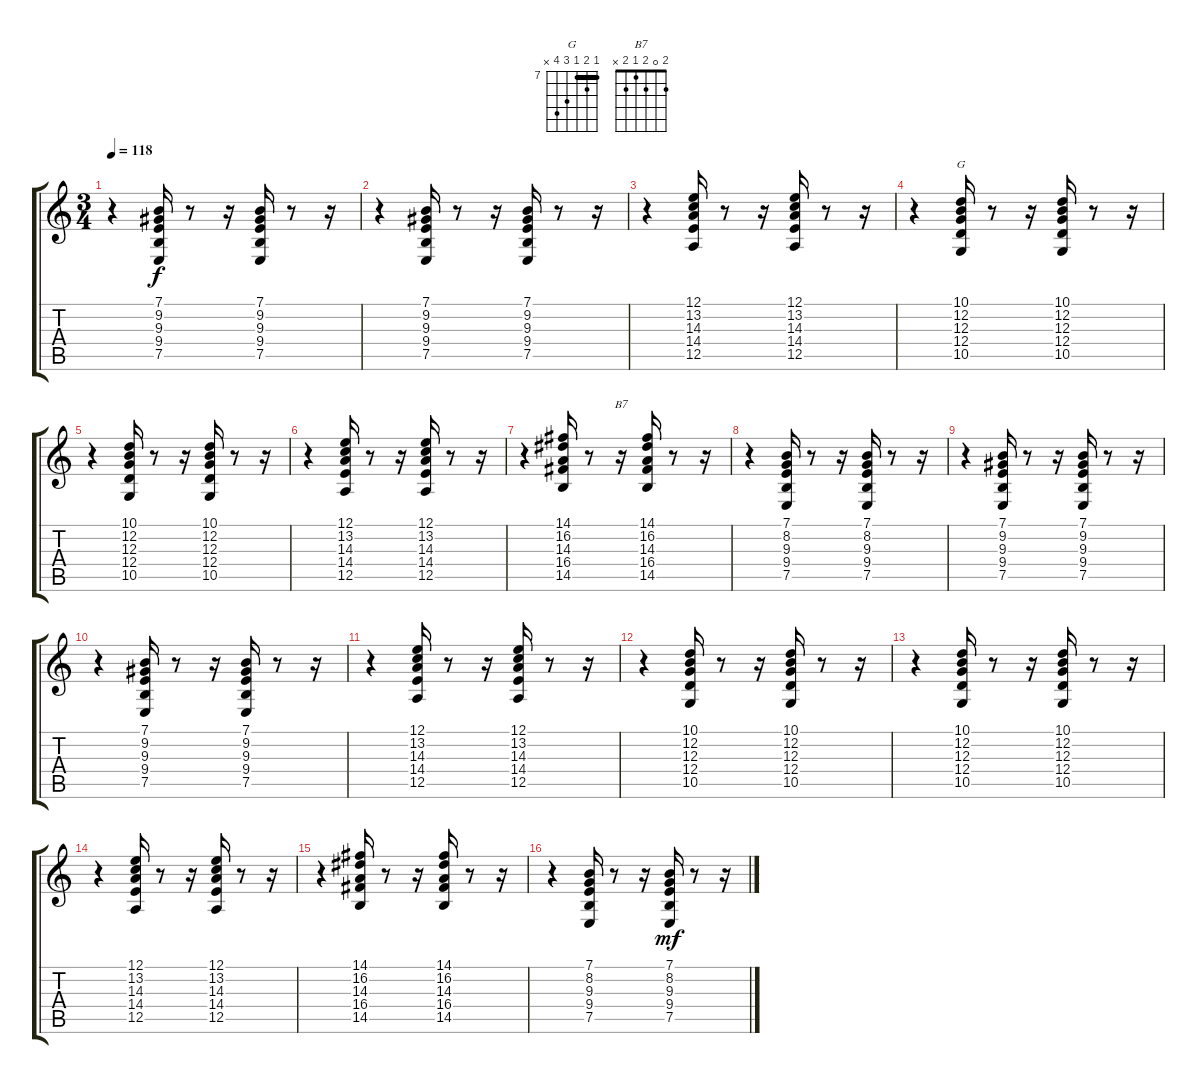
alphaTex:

\track "" {instrument tangoaccordion}
\staff {score tabs}
\tuning (E4 B3 G3 D3 A2 E2) {hide}
\chord ("G" 7 8 7 9 10 x) {firstfret 7 barre 7}
\chord ("B7" 2 0 2 1 2 x)
\ts (3 4)
\tempo 118
\clef g2
\ks c
r.4{dy f} (7.1 9.2 9.3 9.4 7.5).16 r.8 r.16 (7.1 9.2 9.3 9.4 7.5).16 r.8 r.16 |
r.4 (7.1 9.2 9.3 9.4 7.5).16 r.8 r.16 (7.1 9.2 9.3 9.4 7.5).16 r.8 r.16 |
r.4 (12.1 13.2 14.3 14.4 12.5).16 r.8 r.16 (12.1 13.2 14.3 14.4 12.5).16 r.8 r.16 |
r.4 (10.1 12.2 12.3 12.4 10.5).16{ch "G"} r.8 r.16 (10.1 12.2 12.3 12.4 10.5).16 r.8 r.16 |
r.4 (10.1 12.2 12.3 12.4 10.5).16 r.8 r.16 (10.1 12.2 12.3 12.4 10.5).16 r.8 r.16 |
r.4 (12.1 13.2 14.3 14.4 12.5).16 r.8 r.16 (12.1 13.2 14.3 14.4 12.5).16 r.8 r.16 |
r.4 (14.1 16.2 14.3 16.4 14.5).16 r.8 r.16{ch "B7"} (14.1 16.2 14.3 16.4 14.5).16 r.8 r.16 |
r.4 (7.1 8.2 9.3 9.4 7.5).16 r.8 r.16 (7.1 8.2 9.3 9.4 7.5).16 r.8 r.16 |
r.4 (7.1 9.2 9.3 9.4 7.5).16 r.8 r.16 (7.1 9.2 9.3 9.4 7.5).16 r.8 r.16 |
r.4 (7.1 9.2 9.3 9.4 7.5).16 r.8 r.16 (7.1 9.2 9.3 9.4 7.5).16 r.8 r.16 |
r.4 (12.1 13.2 14.3 14.4 12.5).16 r.8 r.16 (12.1 13.2 14.3 14.4 12.5).16 r.8 r.16 |
r.4 (10.1 12.2 12.3 12.4 10.5).16 r.8 r.16 (10.1 12.2 12.3 12.4 10.5).16 r.8 r.16 |
r.4 (10.1 12.2 12.3 12.4 10.5).16 r.8 r.16 (10.1 12.2 12.3 12.4 10.5).16 r.8 r.16 |
r.4 (12.1 13.2 14.3 14.4 12.5).16 r.8 r.16 (12.1 13.2 14.3 14.4 12.5).16 r.8 r.16 |
r.4 (14.1 16.2 14.3 16.4 14.5).16 r.8 r.16 (14.1 16.2 14.3 16.4 14.5).16 r.8 r.16 |
r.4 (7.1 8.2 9.3 9.4 7.5).16 r.8 r.16 (7.1 8.2 9.3 9.4 7.5).16{dy mf} r.8 r.16
